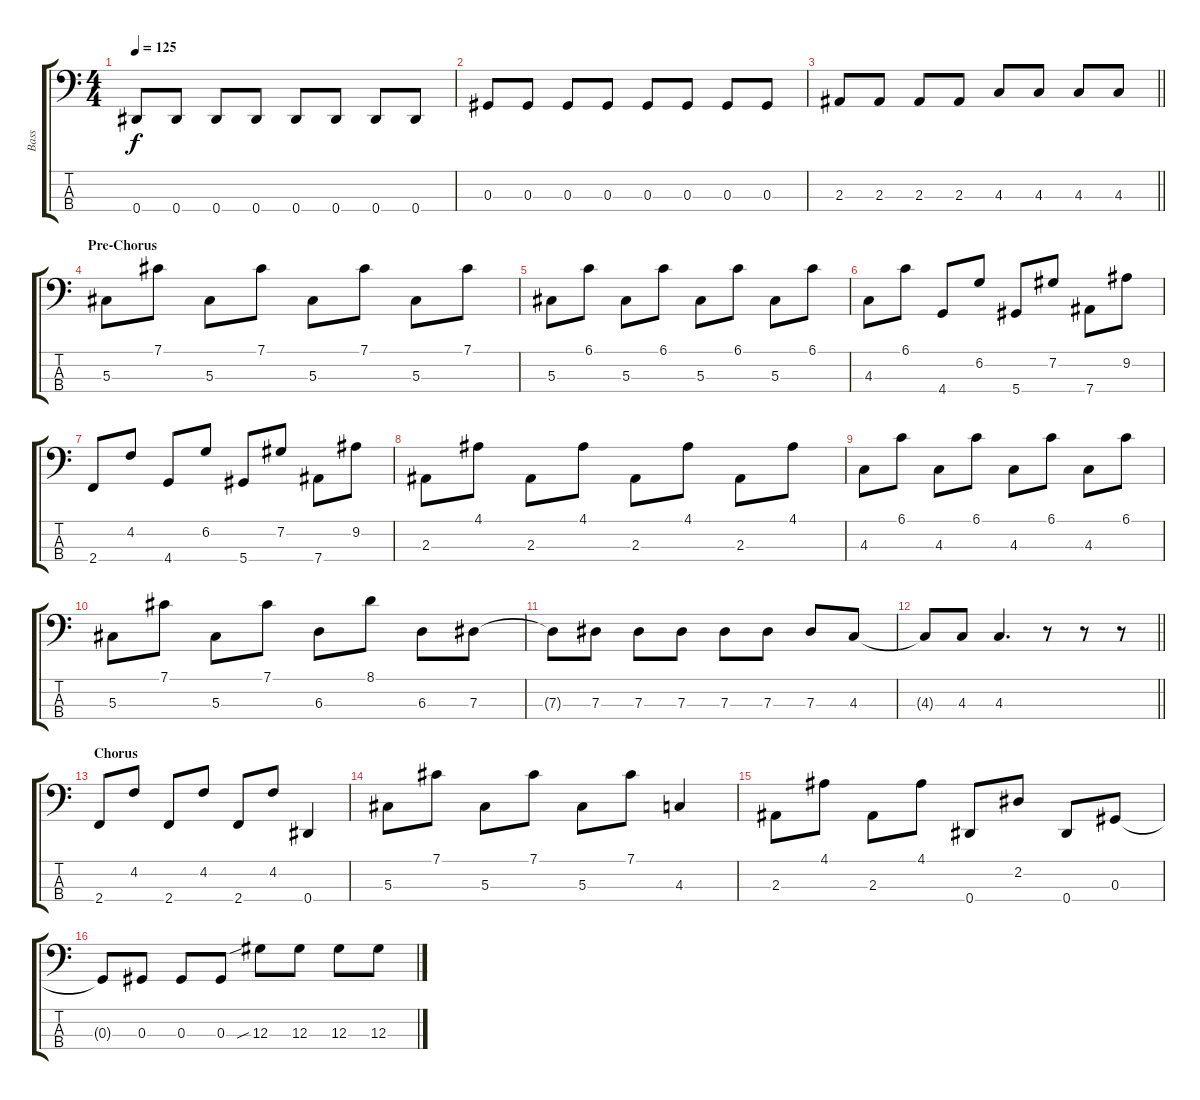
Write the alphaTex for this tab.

\track ("Bass" "Bass") {instrument electricbassfinger}
\staff {score tabs}
\tuning (Gb2 Db2 Ab1 Eb1) {hide}
\ts (4 4)
\tempo 125
\clef f4
\ks c
0.4.8{dy f} 0.4.8 0.4.8 0.4.8 0.4.8 0.4.8 0.4.8 0.4.8 |
0.3.8 0.3.8 0.3.8 0.3.8 0.3.8 0.3.8 0.3.8 0.3.8 |
\barLineRight lightlight
2.3.8 2.3.8 2.3.8 2.3.8 4.3.8 4.3.8 4.3.8 4.3.8 |
\section ("" "Pre-Chorus")
5.3.8 7.1.8 5.3.8 7.1.8 5.3.8 7.1.8 5.3.8 7.1.8 |
5.3.8 6.1.8 5.3.8 6.1.8 5.3.8 6.1.8 5.3.8 6.1.8 |
4.3.8 6.1.8 4.4.8 6.2.8 5.4.8 7.2.8 7.4.8 9.2.8 |
2.4.8 4.2.8 4.4.8 6.2.8 5.4.8 7.2.8 7.4.8 9.2.8 |
2.3.8 4.1.8 2.3.8 4.1.8 2.3.8 4.1.8 2.3.8 4.1.8 |
4.3.8 6.1.8 4.3.8 6.1.8 4.3.8 6.1.8 4.3.8 6.1.8 |
5.3.8 7.1.8 5.3.8 7.1.8 6.3.8 8.1.8 6.3.8 7.3.8 |
7.3{t}.8 7.3.8 7.3.8 7.3.8 7.3.8 7.3.8 7.3.8 4.3.8 |
\barLineRight lightlight
4.3{t}.8 4.3.8 4.3.4{d} r.8 r.8 r.8 |
\section ("" "Chorus")
2.4.8 4.2.8 2.4.8 4.2.8 2.4.8 4.2.8 0.4.4 |
5.3.8 7.1.8 5.3.8 7.1.8 5.3.8 7.1.8 4.3.4 |
2.3.8 4.1.8 2.3.8 4.1.8 0.4.8 2.2.8 0.4.8 0.3.8 |
0.3{t}.8 0.3.8 0.3.8 0.3.8 12.3{sib}.8 12.3.8 12.3.8 12.3.8
